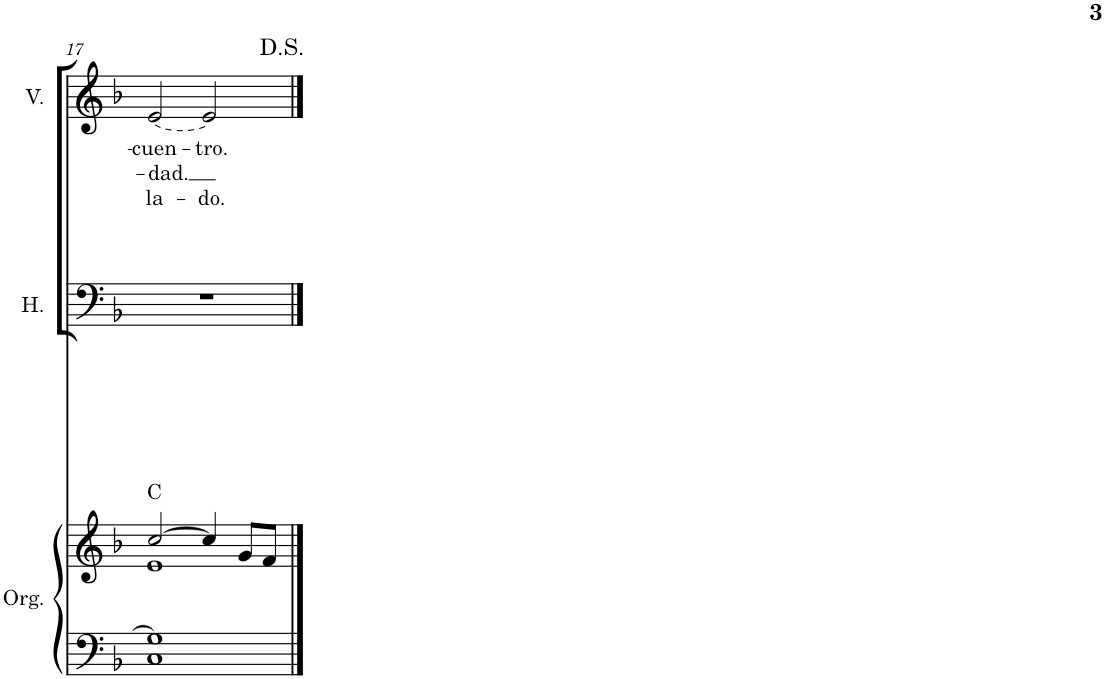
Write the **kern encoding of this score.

**kern	**kern	**harte	**kern	**kern	**text	**text	**text
*part3	*part3	*part3	*part2	*part1	*part1	*part1	*part1
*staff4	*staff3	*	*staff2	*staff1	*staff1	*staff1	*staff1
*I"Órgano	*	*	*I"Hombres	*I"Mujeres	*	*	*
*	*	*	*I'H.	*	*	*	*
!!LO:PB:g=z
*clefF4	*clefG2	*	*clefF4	*clefG2	*	*	*
*k[b-]	*k[b-]	*	*k[b-]	*k[b-]	*	*	*
*M4/4	*M4/4	*	*M4/4	*M4/4	*	*	*
=17	=17	=17	=17	=17	=17	=17	=17
*^	*^	*	*	*	*	*	*
!	!	!	!	!	!	!LO:T:dash	!LO:LY:b	!LO:LY:b	!LO:LY:b
1G]	1C	[2cc/	1e	C:maj	1r	[2e/	-cuen-	-dad.	la-
!	!	!	!	!	!	!	!LO:LY:b	!	!LO:LY:b
.	.	4cc/]	.	.	.	2e/]	-tro.	.	-do.
.	.	8g/L	.	.	.	.	.	.	.
.	.	8f/J	.	.	.	.	.	.	.
*v	*v	*	*	*	*	*	*	*	*
*	*v	*v	*	*	*	*	*	*
==	==	==	==	==	==	==	==
*-	*-	*-	*-	*-	*-	*-	*-
